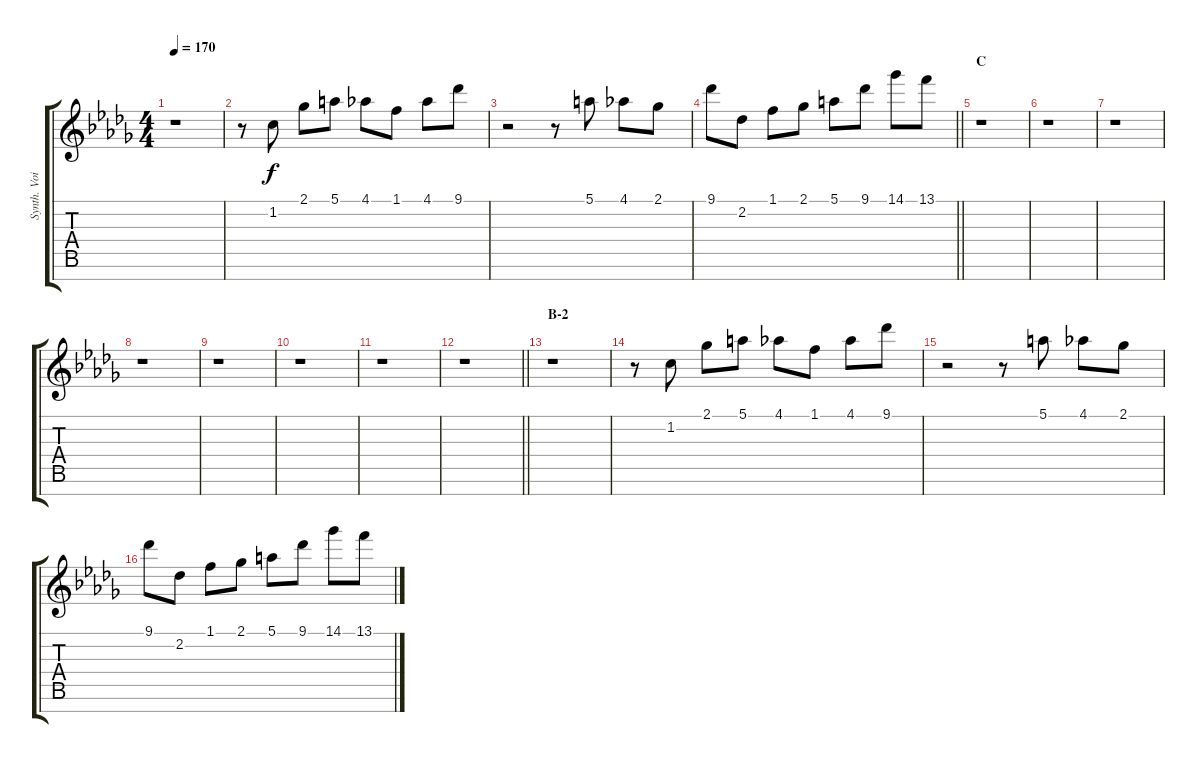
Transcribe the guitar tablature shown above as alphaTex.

\track ("Synth. Voice" "Synth. Voi") {instrument lead3calliope}
\staff {score tabs}
\tuning (E5 B4 G4 D4 A3 E3 B2) {hide}
\ts (4 4)
\tempo 170
\clef g2
\ks db
r.1{dy f} |
r.8 1.2.8 2.1.8 5.1.8 4.1.8 1.1.8 4.1.8 9.1.8 |
r.2 r.8 5.1.8 4.1.8 2.1.8 |
\barLineRight lightlight
9.1.8 2.2.8 1.1.8 2.1.8 5.1.8 9.1.8 14.1.8 13.1.8 |
\section ("" "C")
r.1 |
r.1 |
r.1 |
r.1 |
r.1 |
r.1 |
r.1 |
\barLineRight lightlight
r.1 |
\section ("" "B-2")
r.1 |
r.8 1.2.8 2.1.8 5.1.8 4.1.8 1.1.8 4.1.8 9.1.8 |
r.2 r.8 5.1.8 4.1.8 2.1.8 |
9.1.8 2.2.8 1.1.8 2.1.8 5.1.8 9.1.8 14.1.8 13.1.8
